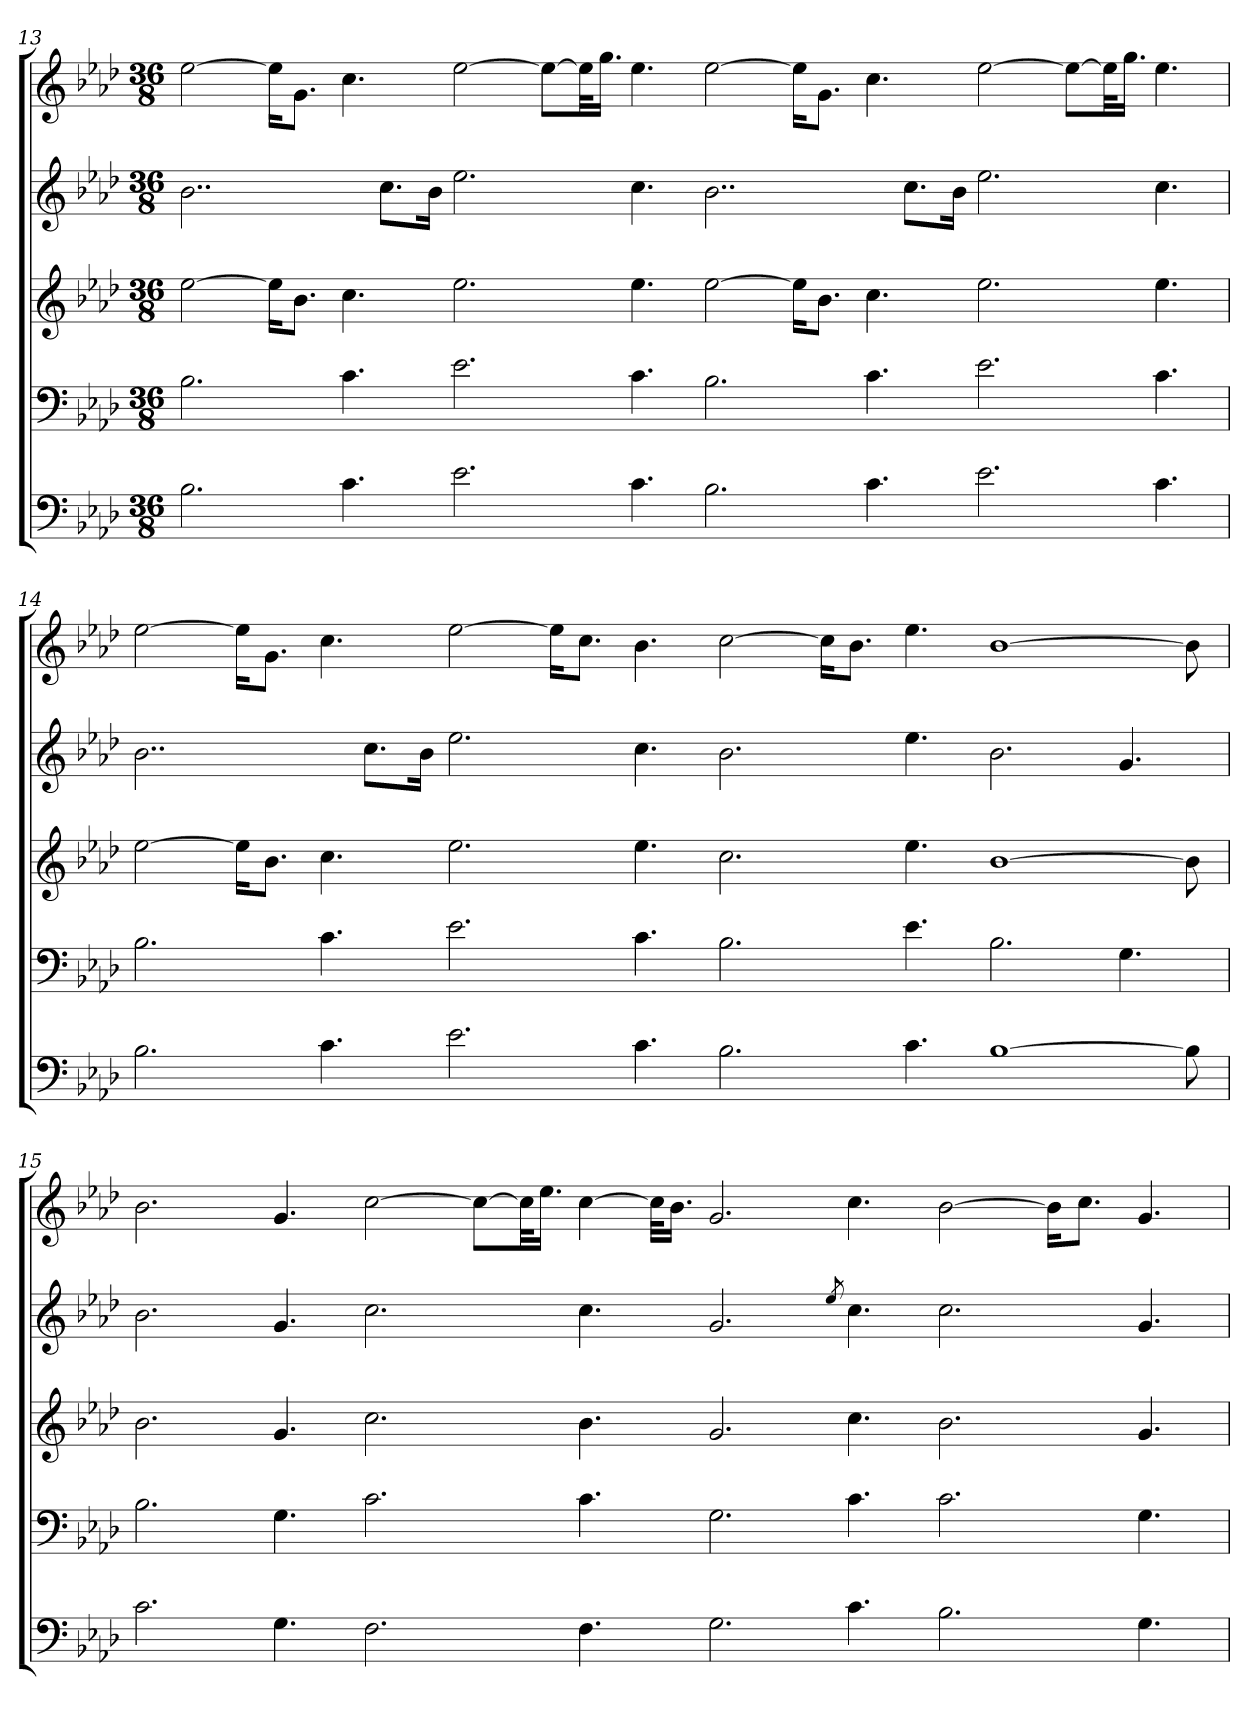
**kern	**kern	**kern	**kern	**kern
*part5	*part4	*part3	*part2	*part1
*staff5	*staff4	*staff3	*staff2	*staff1
*clefF4	*clefF4	*clefG2	*clefG2	*clefG2
*k[b-e-a-d-]	*k[b-e-a-d-]	*k[b-e-a-d-]	*k[b-e-a-d-]	*k[b-e-a-d-]
*M36/8	*M36/8	*M36/8	*M36/8	*M36/8
=13	=13	=13	=13	=13
2.B-	2.B-	[2ee-	2..b-	[2ee-
.	.	16ee-\KL]	.	16ee-\KL]
.	.	8.b-\J	.	8.g\J
4.c	4.c	4.cc	.	4.cc
.	.	.	8.cc\L	.
.	.	.	16b-\Jk	.
2.e-	2.e-	2.ee-	2.ee-	[2ee-
.	.	.	.	8ee-\L_
.	.	.	.	32ee-\KL]
.	.	.	.	16.gg\JJ
4.c	4.c	4.ee-	4.cc	4.ee-
2.B-	2.B-	[2ee-	2..b-	[2ee-
.	.	16ee-\KL]	.	16ee-\KL]
.	.	8.b-\J	.	8.g\J
4.c	4.c	4.cc	.	4.cc
.	.	.	8.cc\L	.
.	.	.	16b-\Jk	.
2.e-	2.e-	2.ee-	2.ee-	[2ee-
.	.	.	.	8ee-\L_
.	.	.	.	32ee-\KL]
.	.	.	.	16.gg\JJ
4.c	4.c	4.ee-	4.cc	4.ee-
=14	=14	=14	=14	=14
2.B-	2.B-	[2ee-	2..b-	[2ee-
.	.	16ee-\KL]	.	16ee-\KL]
.	.	8.b-\J	.	8.g\J
4.c	4.c	4.cc	.	4.cc
.	.	.	8.cc\L	.
.	.	.	16b-\Jk	.
2.e-	2.e-	2.ee-	2.ee-	[2ee-
.	.	.	.	16ee-\KL]
.	.	.	.	8.cc\J
4.c	4.c	4.ee-	4.cc	4.b-
2.B-	2.B-	2.cc	2.b-	[2cc
.	.	.	.	16cc\KL]
.	.	.	.	8.b-\J
4.c	4.e-	4.ee-	4.ee-	4.ee-
[1B-	2.B-	[1b-	2.b-	[1b-
.	4.G	.	4.g	.
8B-]	.	8b-]	.	8b-]
=15	=15	=15	=15	=15
2.c	2.B-	2.b-	2.b-	2.b-
4.G	4.G	4.g	4.g	4.g
2.F	2.c	2.cc	2.cc	[2cc
.	.	.	.	8cc\L_
.	.	.	.	32cc\KL]
.	.	.	.	16.ee-\JJ
4.F	4.c	4.b-	4.cc	[4cc
.	.	.	.	32cc\KLL]
.	.	.	.	16.b-\JJ
2.G	2.G	2.g	2.g	2.g
.	.	.	8qee-	.
4.c	4.c	4.cc	4.cc	4.cc
2.B-	2.c	2.b-	2.cc	[2b-
.	.	.	.	16b-\KL]
.	.	.	.	8.cc\J
4.G	4.G	4.g	4.g	4.g
=	=	=	=	=
*-	*-	*-	*-	*-
